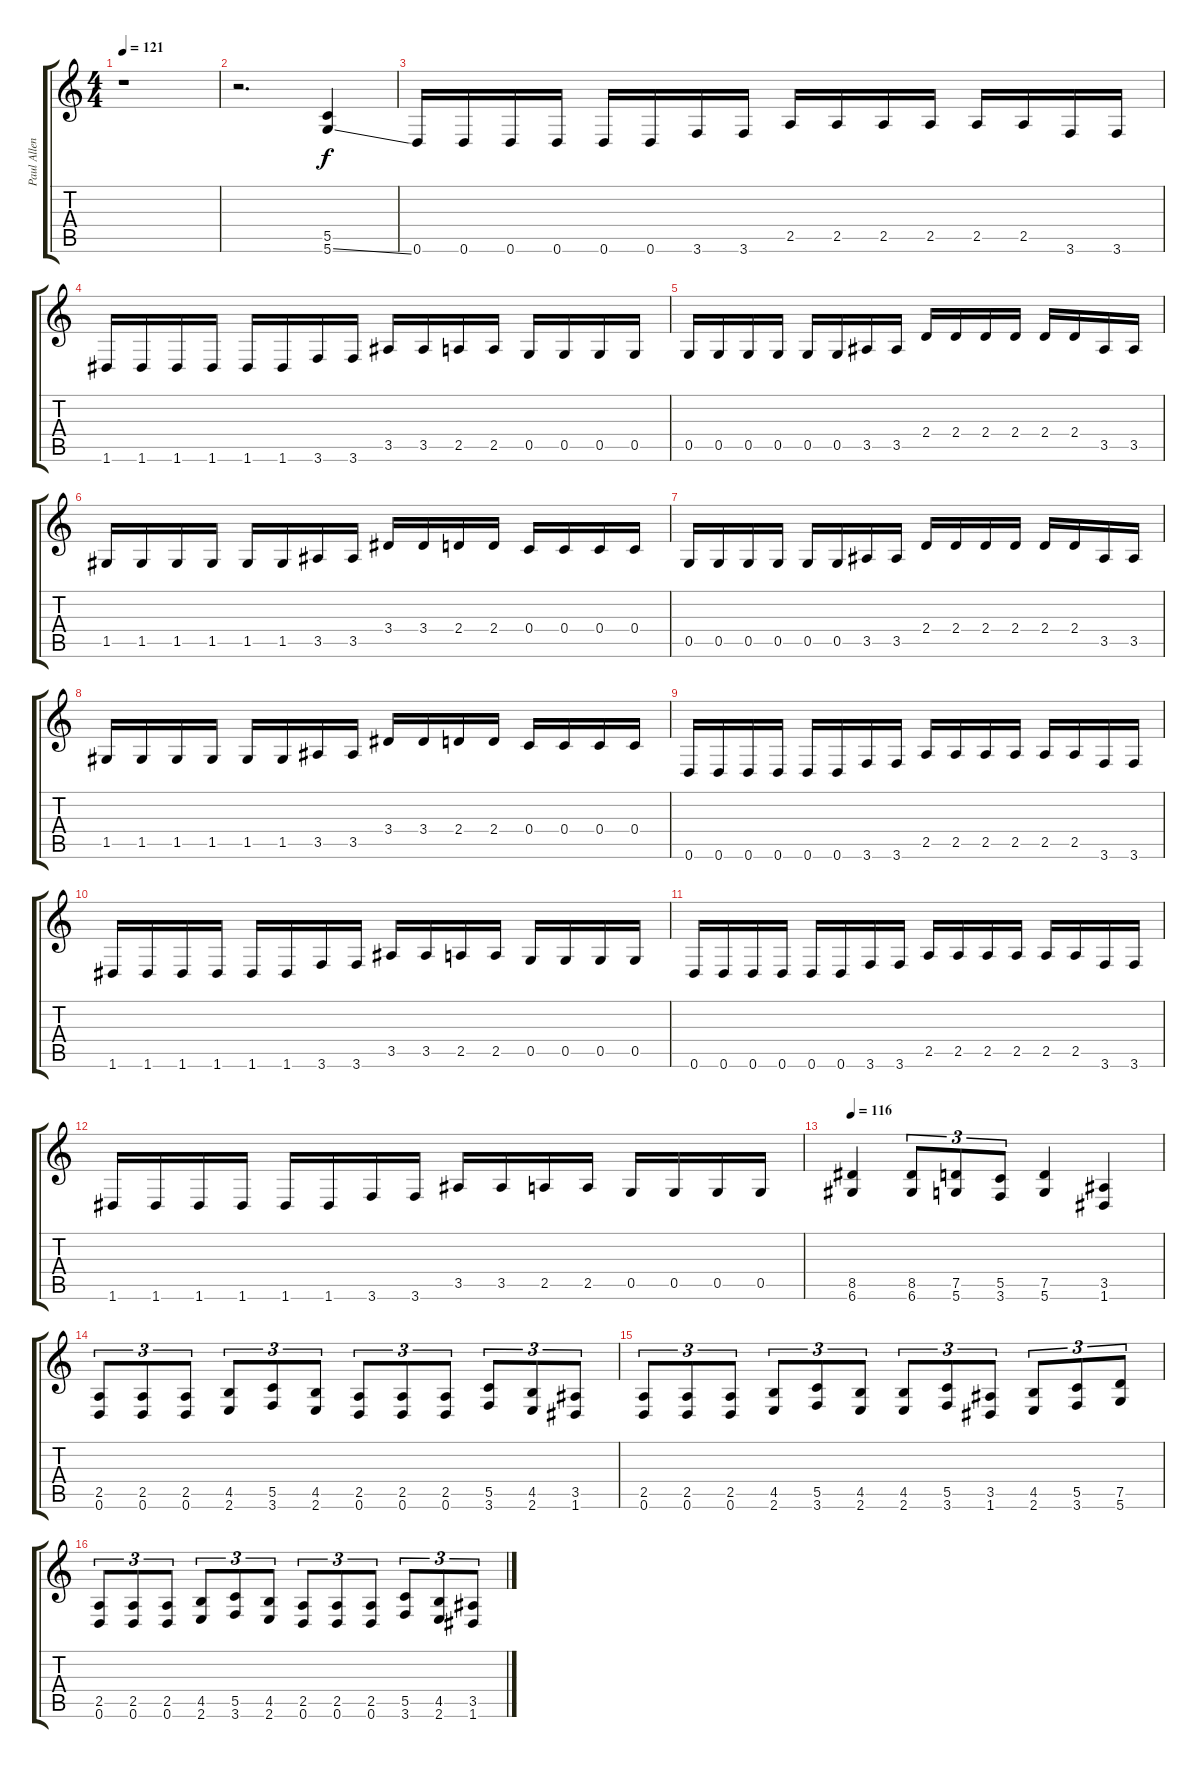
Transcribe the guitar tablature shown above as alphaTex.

\track ("Paul Allender (Guitar)" "Paul Allen") {instrument overdrivenguitar}
\staff {score tabs}
\tuning (D4 A3 F3 C3 G2 D2) {hide}
\ts (4 4)
\tempo 121
\clef g2
\ks c
r.1{dy f} |
r.2{d} (5.5 5.6{ss}).4 |
0.6.16 0.6.16 0.6.16 0.6.16 0.6.16 0.6.16 3.6.16 3.6.16 2.5.16 2.5.16 2.5.16 2.5.16 2.5.16 2.5.16 3.6.16 3.6.16 |
1.6.16 1.6.16 1.6.16 1.6.16 1.6.16 1.6.16 3.6.16 3.6.16 3.5.16 3.5.16 2.5.16 2.5.16 0.5.16 0.5.16 0.5.16 0.5.16 |
0.5.16 0.5.16 0.5.16 0.5.16 0.5.16 0.5.16 3.5.16 3.5.16 2.4.16 2.4.16 2.4.16 2.4.16 2.4.16 2.4.16 3.5.16 3.5.16 |
1.5.16 1.5.16 1.5.16 1.5.16 1.5.16 1.5.16 3.5.16 3.5.16 3.4.16 3.4.16 2.4.16 2.4.16 0.4.16 0.4.16 0.4.16 0.4.16 |
0.5.16 0.5.16 0.5.16 0.5.16 0.5.16 0.5.16 3.5.16 3.5.16 2.4.16 2.4.16 2.4.16 2.4.16 2.4.16 2.4.16 3.5.16 3.5.16 |
1.5.16 1.5.16 1.5.16 1.5.16 1.5.16 1.5.16 3.5.16 3.5.16 3.4.16 3.4.16 2.4.16 2.4.16 0.4.16 0.4.16 0.4.16 0.4.16 |
0.6.16 0.6.16 0.6.16 0.6.16 0.6.16 0.6.16 3.6.16 3.6.16 2.5.16 2.5.16 2.5.16 2.5.16 2.5.16 2.5.16 3.6.16 3.6.16 |
1.6.16 1.6.16 1.6.16 1.6.16 1.6.16 1.6.16 3.6.16 3.6.16 3.5.16 3.5.16 2.5.16 2.5.16 0.5.16 0.5.16 0.5.16 0.5.16 |
0.6.16 0.6.16 0.6.16 0.6.16 0.6.16 0.6.16 3.6.16 3.6.16 2.5.16 2.5.16 2.5.16 2.5.16 2.5.16 2.5.16 3.6.16 3.6.16 |
1.6.16 1.6.16 1.6.16 1.6.16 1.6.16 1.6.16 3.6.16 3.6.16 3.5.16 3.5.16 2.5.16 2.5.16 0.5.16 0.5.16 0.5.16 0.5.16 |
\tempo 116
(8.5 6.6).4 (8.5 6.6).8{tu (3 2)} (7.5 5.6).8{tu (3 2)} (5.5 3.6).8{tu (3 2)} (7.5 5.6).4 (3.5 1.6).4 |
(2.5 0.6).8{tu (3 2)} (2.5 0.6).8{tu (3 2)} (2.5 0.6).8{tu (3 2)} (4.5 2.6).8{tu (3 2)} (5.5 3.6).8{tu (3 2)} (4.5 2.6).8{tu (3 2)} (2.5 0.6).8{tu (3 2)} (2.5 0.6).8{tu (3 2)} (2.5 0.6).8{tu (3 2)} (5.5 3.6).8{tu (3 2)} (4.5 2.6).8{tu (3 2)} (3.5 1.6).8{tu (3 2)} |
(2.5 0.6).8{tu (3 2)} (2.5 0.6).8{tu (3 2)} (2.5 0.6).8{tu (3 2)} (4.5 2.6).8{tu (3 2)} (5.5 3.6).8{tu (3 2)} (4.5 2.6).8{tu (3 2)} (4.5 2.6).8{tu (3 2)} (5.5 3.6).8{tu (3 2)} (3.5 1.6).8{tu (3 2)} (4.5 2.6).8{tu (3 2)} (5.5 3.6).8{tu (3 2)} (7.5 5.6).8{tu (3 2)} |
(2.5 0.6).8{tu (3 2)} (2.5 0.6).8{tu (3 2)} (2.5 0.6).8{tu (3 2)} (4.5 2.6).8{tu (3 2)} (5.5 3.6).8{tu (3 2)} (4.5 2.6).8{tu (3 2)} (2.5 0.6).8{tu (3 2)} (2.5 0.6).8{tu (3 2)} (2.5 0.6).8{tu (3 2)} (5.5 3.6).8{tu (3 2)} (4.5 2.6).8{tu (3 2)} (3.5 1.6).8{tu (3 2)}
